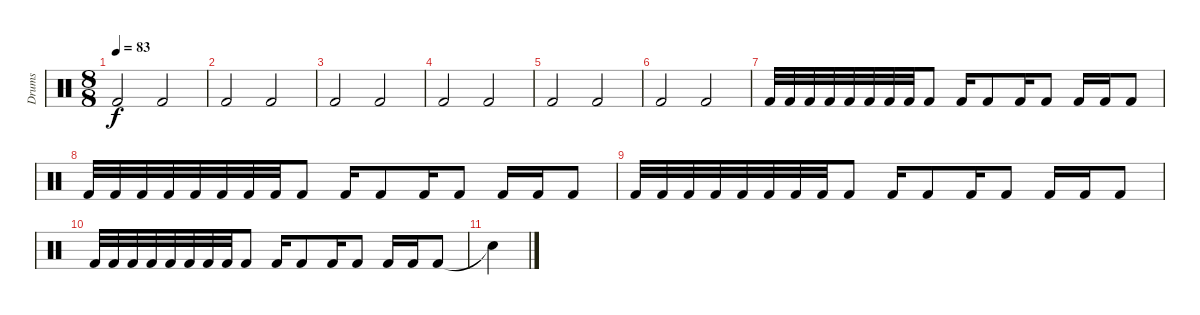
\track ("Drums" "Drums") {instrument percussion}
\staff {score}
\articulation defaults
\ts (8 8)
\tempo 83
\clef neutral
\ks c "Kick (hit) 2".2{dy f} "Kick (hit) 2".2
|
"Kick (hit) 2".2 "Kick (hit) 2".2 |
"Kick (hit) 2".2 "Kick (hit) 2".2 |
"Kick (hit) 2".2 "Kick (hit) 2".2 |
"Kick (hit) 2".2 "Kick (hit) 2".2 |
"Kick (hit) 2".2 "Kick (hit) 2".2 |
"Kick (hit) 2".32 "Kick (hit) 2".32 "Kick (hit) 2".32 "Kick (hit) 2".32 "Kick (hit) 2".32 "Kick (hit) 2".32 "Kick (hit) 2".32 "Kick (hit) 2".32 "Kick (hit) 2".8 "Kick (hit) 2".16 "Kick (hit) 2".8 "Kick (hit) 2".16 "Kick (hit) 2".8 "Kick (hit) 2".16 "Kick (hit) 2".16 "Kick (hit) 2".8 |
"Kick (hit) 2".32 "Kick (hit) 2".32 "Kick (hit) 2".32 "Kick (hit) 2".32 "Kick (hit) 2".32 "Kick (hit) 2".32 "Kick (hit) 2".32 "Kick (hit) 2".32 "Kick (hit) 2".8 "Kick (hit) 2".16 "Kick (hit) 2".8 "Kick (hit) 2".16 "Kick (hit) 2".8 "Kick (hit) 2".16 "Kick (hit) 2".16 "Kick (hit) 2".8 |
"Kick (hit) 2".32 "Kick (hit) 2".32 "Kick (hit) 2".32 "Kick (hit) 2".32 "Kick (hit) 2".32 "Kick (hit) 2".32 "Kick (hit) 2".32 "Kick (hit) 2".32 "Kick (hit) 2".8 "Kick (hit) 2".16 "Kick (hit) 2".8 "Kick (hit) 2".16 "Kick (hit) 2".8 "Kick (hit) 2".16 "Kick (hit) 2".16 "Kick (hit) 2".8 |
"Kick (hit) 2".32 "Kick (hit) 2".32 "Kick (hit) 2".32 "Kick (hit) 2".32 "Kick (hit) 2".32 "Kick (hit) 2".32 "Kick (hit) 2".32 "Kick (hit) 2".32 "Kick (hit) 2".8 "Kick (hit) 2".16 "Kick (hit) 2".8 "Kick (hit) 2".16 "Kick (hit) 2".8 "Kick (hit) 2".16 "Kick (hit) 2".16 "Kick (hit) 2".8 |
"Snare (hit)"{t}.4
